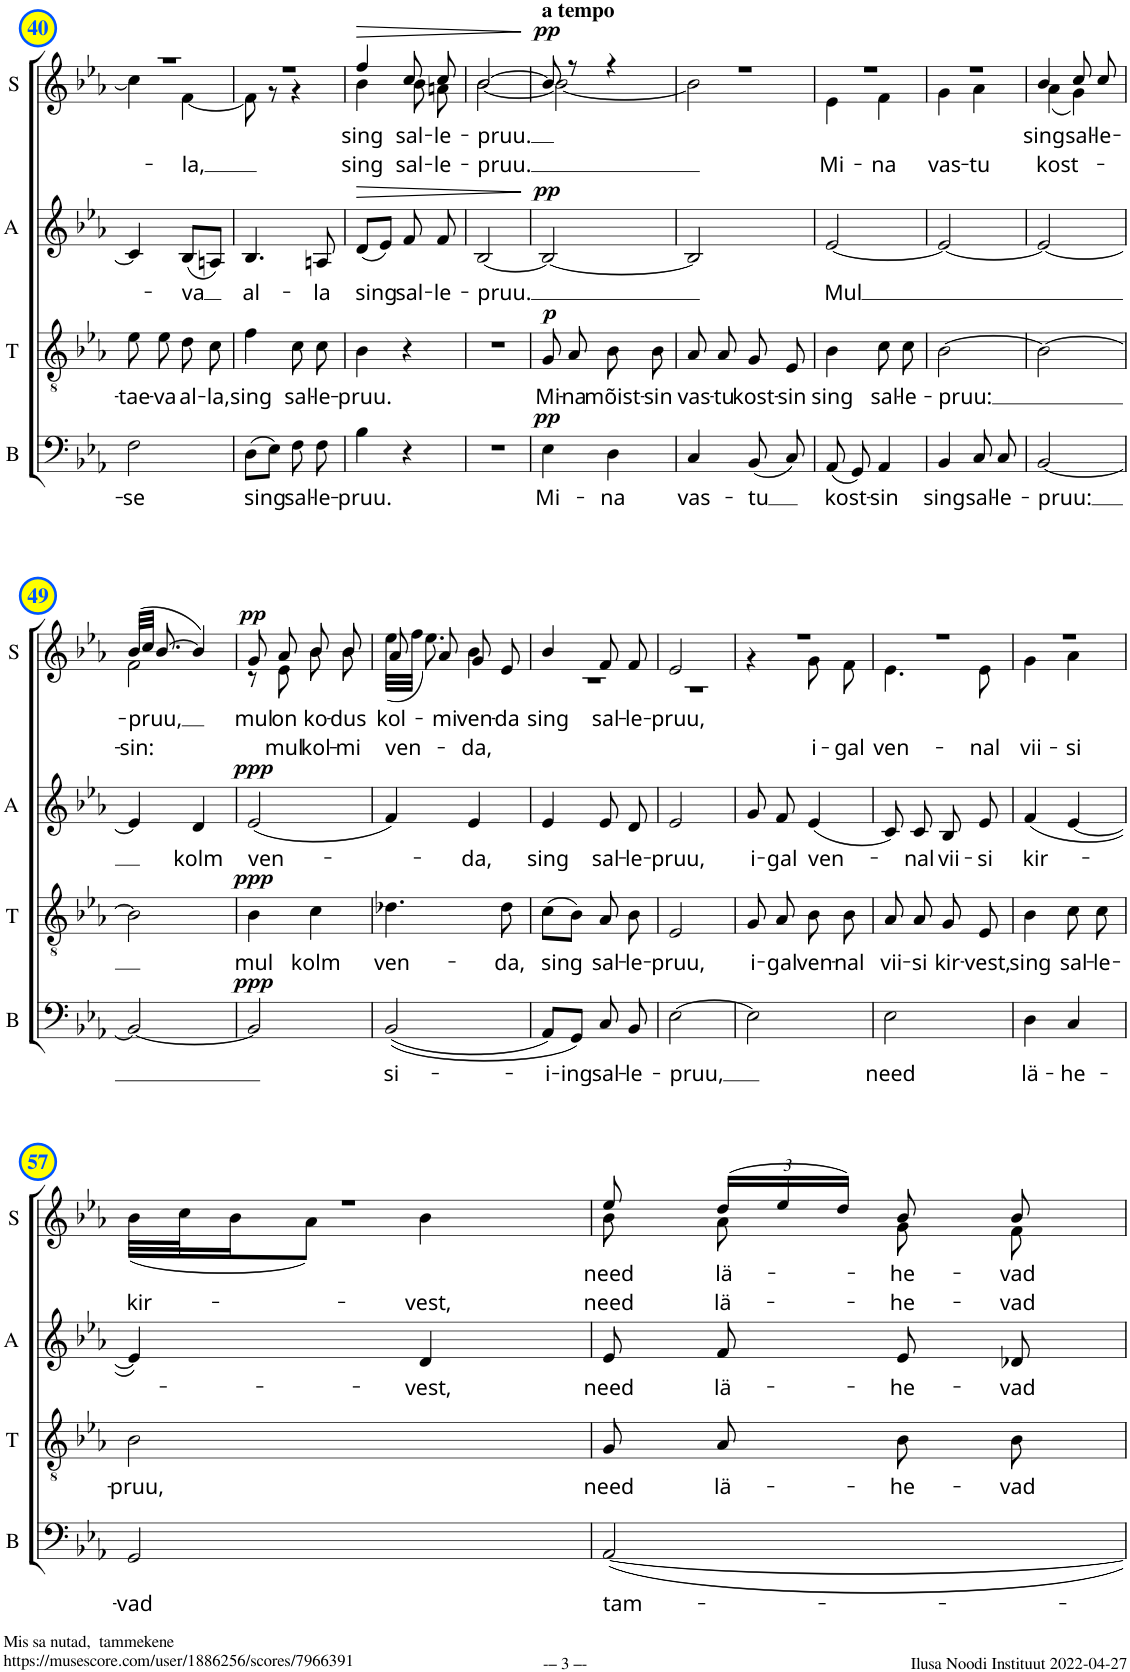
**kern	**text	**dynam	**kern	**text	**dynam	**kern	**text	**dynam	**kern	**text	**text	**dynam
*part4	*part4	*part4	*part3	*part3	*part3	*part2	*part2	*part2	*part1	*part1	*part1	*part1
*staff4	*staff4	*staff4	*staff3	*staff3	*staff3	*staff2	*staff2	*staff2	*staff1	*staff1	*staff1	*staff1
*I"B	*	*	*I"T	*	*	*I"A	*	*	*I"S	*	*	*
*I'B	*	*	*I'T	*	*	*I'A	*	*	*I'S	*	*	*
!!LO:PB:g=z
*clefF4	*	*	*clefGv2	*	*	*clefG2	*	*	*clefG2	*	*	*
*	*	*	*	*	*	*Trd1c2	*	*	*	*	*	*
*k[b-e-a-]	*	*	*k[b-e-a-]	*	*	*k[b-e-a-]	*	*	*k[b-e-a-]	*	*	*
*M2/4	*	*	*M2/4	*	*	*M2/4	*	*	*M2/4	*	*	*
=40	=40	=40	=40	=40	=40	=40	=40	=40	=40	=40	=40	=40
!	!LO:LY:b	!	!	!LO:LY:b	!	!	!	!	!	!	!	!
*	*	*	*	*	*	*	*	*	*^	*	*	*
2F\	-se	.	8e-\	-tae-	.	4c/]	.	.	2r	4cc\]	.	.	.
!	!	!	!	!LO:LY:b	!	!	!	!	!	!	!	!	!
.	.	.	8e-\	-va	.	.	.	.	.	.	.	.	.
!	!	!	!	!LO:LY:b	!	!	!LO:LY:b	!	!	!	!	!LO:LY:b	!
.	.	.	8d\	al-	.	(8B-/L	-va	.	.	[4f\	.	-la,	.
!	!	!	!	!LO:LY:b	!	!	!	!	!	!	!	!	!
.	.	.	8c\	la,	.	8An/J)	.	.	.	.	.	.	.
=41	=41	=41	=41	=41	=41	=41	=41	=41	=41	=41	=41	=41	=41
!	!LO:LY:b	!	!	!LO:LY:b	!	!	!LO:LY:b	!	!	!	!	!	!
(8D\L	sing	.	4f\	sing	.	4.B-/	al-	.	2r	8f\]	.	.	.
8E-\J)	.	.	.	.	.	.	.	.	.	8r	.	.	.
!	!LO:LY:b	!	!	!LO:LY:b	!	!	!	!	!	!	!	!	!
8F\	sal-	.	8c\	sal-	.	.	.	.	.	4r	.	.	.
!	!LO:LY:b	!	!	!LO:LY:b	!	!	!LO:LY:b	!	!	!	!	!	!
8F\	-le-	.	8c\	-le-	.	8An/	-la	.	.	.	.	.	.
=42	=42	=42	=42	=42	=42	=42	=42	=42	=42	=42	=42	=42	=42
!	!LO:LY:b	!	!	!LO:LY:b	!	!	!LO:LY:b	!LO:HP:b	!	!	!LO:LY:b	!	!LO:HP:b
!	!	!	!	!	!	!	!	!	!	!	!	!LO:LY:b	!
4B-\	-pruu.	.	4B-\	-pruu.	.	(8d/L	sing	>	4ff/	4b-\	.	sing	>
.	.	.	.	.	.	8e-/J)	.	.	.	.	.	.	.
!	!	!	!	!	!	!	!LO:LY:b	!	!	!	!LO:LY:b	!	!
!	!	!	!	!	!	!	!	!	!	!	!	!LO:LY:b	!
4r	.	.	4r	.	.	8f/	sal-	.	8cc/	8b-\	.	sal-	.
!	!	!	!	!	!	!	!LO:LY:b	!	!	!	!LO:LY:b	!	!
!	!	!	!	!	!	!	!	!	!	!	!	!LO:LY:b	!
.	.	.	.	.	.	8f/	-le-	.	8cc/	8an\	.	-le-	.
=43	=43	=43	=43	=43	=43	=43	=43	=43	=43	=43	=43	=43	=43
!	!	!	!	!	!	!	!LO:LY:b	!	!	!	!LO:LY:b	!	!
!	!	!	!	!	!	!	!	!	!	!	!	!LO:LY:b	!
2r	.	.	2r	.	.	[2B-/	-pruu.	.	[2b-/	[2b-\	.	-pruu.	.
*	*	*	*	*	*	*	*	*	*v	*v	*	*	*
.	.	.	.	.	.	.	.	]	.	.	.	]
=44	=44	=44	=44	=44	=44	=44	=44	=44	=44	=44	=44	=44
!	!	!	!	!	!	!	!	!	!LO:TX:a:B:t=a tempo	!	!	!
!	!LO:LY:b	!LO:DY:a	!	!LO:LY:b	!LO:DY:a	!	!	!LO:DY:a	!	!	!	!LO:DY:a
*	*	*	*	*	*	*	*	*	*^	*	*	*
4E-\	Mi-	pp	8G/	Mi-	p	2B-/_	.	pp	8b-/]	2b-\_	.	.	pp
!	!	!	!	!LO:LY:b	!	!	!	!	!	!	!	!	!
.	.	.	8A-/	-na	.	.	.	.	8r	.	.	.	.
!	!LO:LY:b	!	!	!LO:LY:b	!	!	!	!	!	!	!	!	!
4D\	-na	.	8B-\	mõist-	.	.	.	.	4r	.	.	.	.
!	!	!	!	!LO:LY:b	!	!	!	!	!	!	!	!	!
.	.	.	8B-\	-sin	.	.	.	.	.	.	.	.	.
=45	=45	=45	=45	=45	=45	=45	=45	=45	=45	=45	=45	=45	=45
!	!LO:LY:b	!	!	!LO:LY:b	!	!	!	!	!	!	!	!	!
4C/	vas-	.	8A-/	vas-	.	2B-/]	.	.	2r	2b-\]	.	.	.
!	!	!	!	!LO:LY:b	!	!	!	!	!	!	!	!	!
.	.	.	8A-/	-tu	.	.	.	.	.	.	.	.	.
!	!LO:LY:b	!	!	!LO:LY:b	!	!	!	!	!	!	!	!	!
(8BB-/	-tu	.	8G/	kost-	.	.	.	.	.	.	.	.	.
!	!	!	!	!LO:LY:b	!	!	!	!	!	!	!	!	!
8C/)	.	.	8E-/	-sin	.	.	.	.	.	.	.	.	.
=46	=46	=46	=46	=46	=46	=46	=46	=46	=46	=46	=46	=46	=46
!	!LO:LY:b	!	!	!LO:LY:b	!	!	!LO:LY:b	!	!	!	!	!LO:LY:b	!
(8AA-/	kost-	.	4B-\	sing	.	[2e-/	Mul	.	2r	4e-\	.	Mi-	.
8GG/)	.	.	.	.	.	.	.	.	.	.	.	.	.
!	!LO:LY:b	!	!	!LO:LY:b	!	!	!	!	!	!	!	!LO:LY:b	!
4AA-/	-sin	.	8c\	sal-	.	.	.	.	.	4f\	.	-na	.
!	!	!	!	!LO:LY:b	!	!	!	!	!	!	!	!	!
.	.	.	8c\	-le-	.	.	.	.	.	.	.	.	.
=47	=47	=47	=47	=47	=47	=47	=47	=47	=47	=47	=47	=47	=47
!	!LO:LY:b	!	!	!LO:LY:b	!	!	!	!	!	!	!	!LO:LY:b	!
4BB-/	sing	.	[2B-\	-pruu:	.	2e-/_	.	.	2r	4g\	.	vas-	.
!	!LO:LY:b	!	!	!	!	!	!	!	!	!	!	!LO:LY:b	!
8C/	sal-	.	.	.	.	.	.	.	.	4a-\	.	-tu	.
!	!LO:LY:b	!	!	!	!	!	!	!	!	!	!	!	!
8C/	-le-	.	.	.	.	.	.	.	.	.	.	.	.
=48	=48	=48	=48	=48	=48	=48	=48	=48	=48	=48	=48	=48	=48
!	!LO:LY:b	!	!	!	!	!	!	!	!	!	!LO:LY:b	!	!
!	!	!	!	!	!	!	!	!	!	!	!	!LO:LY:b	!
[2BB-/	-pruu:	.	2B-\_	.	.	2e-/_	.	.	4b-/	(4a-\	.	kost-	.
!	!	!	!	!	!	!	!	!	!	!	!LO:LY:b	!	!
.	.	.	.	.	.	.	.	.	8cc/	4g\)	sal-	.	.
!	!	!	!	!	!	!	!	!	!	!	!LO:LY:b	!	!
.	.	.	.	.	.	.	.	.	8cc/	.	-le-	.	.
!!LO:LB:g=z	!!
=49	=49	=49	=49	=49	=49	=49	=49	=49	=49	=49	=49	=49	=49
!	!	!	!	!	!	!	!	!	!	!	!LO:LY:b	!	!
!	!	!	!	!	!	!	!	!	!	!	!	!LO:LY:b	!
2BB-/_	.	.	2B-\]	.	.	4e-/]	.	.	(32b-/LLL	2f\	.	-sin:	.
.	.	.	.	.	.	.	.	.	32cc/JJJ	.	.	.	.
.	.	.	.	.	.	.	.	.	[8.b-/	.	.	.	.
!	!	!	!	!	!	!	!LO:LY:b	!	!	!	!	!	!
.	.	.	.	.	.	4d/	kolm	.	4b-/])	.	.	.	.
=50	=50	=50	=50	=50	=50	=50	=50	=50	=50	=50	=50	=50	=50
!	!	!LO:DY:a	!	!LO:LY:b	!LO:DY:a	!	!LO:LY:b	!LO:DY:a	!	!	!LO:LY:b	!	!LO:DY:a
2BB-/]	.	ppp	4B-\	mul	ppp	(2e-/	ven-	ppp	8g/	8r	mul	.	pp
!	!	!	!	!	!	!	!	!	!	!	!LO:LY:b	!	!
!	!	!	!	!	!	!	!	!	!	!	!	!LO:LY:b	!
.	.	.	.	.	.	.	.	.	8a-/	8e-\	.	mul	.
!	!	!	!	!LO:LY:b	!	!	!	!	!	!	!LO:LY:b	!	!
!	!	!	!	!	!	!	!	!	!	!	!	!LO:LY:b	!
.	.	.	4c\	kolm	.	.	.	.	8b-/	8b-\	.	kol-	.
!	!	!	!	!	!	!	!	!	!	!	!LO:LY:b	!	!
!	!	!	!	!	!	!	!	!	!	!	!	!LO:LY:b	!
.	.	.	.	.	.	.	.	.	8b-/	8b-\	.	-mi	.
=51	=51	=51	=51	=51	=51	=51	=51	=51	=51	=51	=51	=51	=51
!	!LO:LY:b	!	!	!LO:LY:b	!	!	!	!	!	!	!LO:LY:b	!	!
!	!	!	!	!	!	!	!	!	!	!	!	!LO:LY:b	!
((2BB-/	si-	.	4.d-X\	ven-	.	4f/)	.	.	8a-/	(32ee-\LLL	.	ven-	.
.	.	.	.	.	.	.	.	.	.	32ff\JJJ	.	.	.
.	.	.	.	.	.	.	.	.	.	8.ee-\)	.	.	.
!	!	!	!	!	!	!	!	!	!	!	!LO:LY:b	!	!
.	.	.	.	.	.	.	.	.	8a-/	.	mi	.	.
!	!	!	!	!	!	!	!LO:LY:b	!	!	!	!LO:LY:b	!	!
!	!	!	!	!	!	!	!	!	!	!	!	!LO:LY:b	!
.	.	.	.	.	.	4e-/	-da,	.	8g/	4b-\	.	-da,	.
!	!	!	!	!LO:LY:b	!	!	!	!	!	!	!LO:LY:b	!	!
.	.	.	8d-\	-da,	.	.	.	.	8e-/	.	-da	.	.
=52	=52	=52	=52	=52	=52	=52	=52	=52	=52	=52	=52	=52	=52
!	!LO:LY:b	!	!	!LO:LY:b	!	!	!LO:LY:b	!	!	!	!LO:LY:b	!	!
8AA-/L)	-i-	.	(8c\L	sing	.	4e-/	sing	.	4b-/	2r	sing	.	.
!	!LO:LY:b	!	!	!	!	!	!	!	!	!	!	!	!
8GG/J)	-ing	.	8B-\J)	.	.	.	.	.	.	.	.	.	.
!	!LO:LY:b	!	!	!LO:LY:b	!	!	!LO:LY:b	!	!	!	!LO:LY:b	!	!
8C/	sal-	.	8A-/	sal-	.	8e-/	sal-	.	8f/	.	sal-	.	.
!	!LO:LY:b	!	!	!LO:LY:b	!	!	!LO:LY:b	!	!	!	!LO:LY:b	!	!
8BB-/	-le-	.	8B-\	-le-	.	8d/	-le-	.	8f/	.	-le-	.	.
=53	=53	=53	=53	=53	=53	=53	=53	=53	=53	=53	=53	=53	=53
!	!LO:LY:b	!	!	!LO:LY:b	!	!	!LO:LY:b	!	!	!	!LO:LY:b	!	!
[2E-\	-pruu,	.	2E-/	-pruu,	.	2e-/	-pruu,	.	2e-/	2r	-pruu,	.	.
=54	=54	=54	=54	=54	=54	=54	=54	=54	=54	=54	=54	=54	=54
!	!	!	!	!LO:LY:b	!	!	!LO:LY:b	!	!	!	!	!	!
2E-\]	.	.	8G/	i-	.	8g/	i-	.	2r	4r	.	.	.
!	!	!	!	!LO:LY:b	!	!	!LO:LY:b	!	!	!	!	!	!
.	.	.	8A-/	-gal	.	8f/	-gal	.	.	.	.	.	.
!	!	!	!	!LO:LY:b	!	!	!LO:LY:b	!	!	!	!	!LO:LY:b	!
.	.	.	8B-\	ven-	.	(4e-/	ven-	.	.	8g\	.	i-	.
!	!	!	!	!LO:LY:b	!	!	!	!	!	!	!	!LO:LY:b	!
.	.	.	8B-\	-nal	.	.	.	.	.	8f\	.	-gal	.
=55	=55	=55	=55	=55	=55	=55	=55	=55	=55	=55	=55	=55	=55
!	!LO:LY:b	!	!	!LO:LY:b	!	!	!	!	!	!	!	!LO:LY:b	!
2E-\	need	.	8A-/	vii-	.	8c/)	.	.	2r	4.e-\	.	ven-	.
!	!	!	!	!LO:LY:b	!	!	!LO:LY:b	!	!	!	!	!	!
.	.	.	8A-/	-si	.	8c/	-nal	.	.	.	.	.	.
!	!	!	!	!LO:LY:b	!	!	!LO:LY:b	!	!	!	!	!	!
.	.	.	8G/	kir-	.	8B-/	vii-	.	.	.	.	.	.
!	!	!	!	!LO:LY:b	!	!	!LO:LY:b	!	!	!	!	!LO:LY:b	!
.	.	.	8E-/	-vest,	.	8e-/	-si	.	.	8e-\	.	-nal	.
=56	=56	=56	=56	=56	=56	=56	=56	=56	=56	=56	=56	=56	=56
!	!LO:LY:b	!	!	!LO:LY:b	!	!	!LO:LY:b	!	!	!	!	!LO:LY:b	!
4D\	lä-	.	4B-\	sing	.	(4f/	kir-	.	2r	4g\	.	vii-	.
!	!LO:LY:b	!	!	!LO:LY:b	!	!	!	!	!	!	!	!LO:LY:b	!
4C/	-he-	.	8c\	sal-	.	[4e-/	.	.	.	4a-\	.	-si	.
!	!	!	!	!LO:LY:b	!	!	!	!	!	!	!	!	!
.	.	.	8c\	-le-	.	.	.	.	.	.	.	.	.
!!LO:LB:g=z	!!
=57	=57	=57	=57	=57	=57	=57	=57	=57	=57	=57	=57	=57	=57
!	!LO:LY:b	!	!	!LO:LY:b	!	!	!	!	!	!	!	!LO:LY:b	!
2GG/	-vad	.	2B-\	-pruu,	.	4e-/])	.	.	2r	(32b-\LLL	.	kir-	.
.	.	.	.	.	.	.	.	.	.	32cc\J	.	.	.
.	.	.	.	.	.	.	.	.	.	16b-\J	.	.	.
.	.	.	.	.	.	.	.	.	.	8a-\J)	.	.	.
!	!	!	!	!	!	!	!LO:LY:b	!	!	!	!	!LO:LY:b	!
.	.	.	.	.	.	4d/	-vest,	.	.	4b-\	.	-vest,	.
=58	=58	=58	=58	=58	=58	=58	=58	=58	=58	=58	=58	=58	=58
!	!LO:LY:b	!	!	!LO:LY:b	!	!	!LO:LY:b	!	!	!	!LO:LY:b	!	!
!	!	!	!	!	!	!	!	!	!	!	!	!LO:LY:b	!
[2AA-/	tam-	.	8G/	need	.	8e-/	need	.	8ee-/	8b-\	.	need	.
!	!	!	!	!LO:LY:b	!	!	!LO:LY:b	!	!	!	!	!	!
*	*	*	*	*	*	*	*	*	*Xbrackettup	*	*	*	*
!	!	!	!	!	!	!	!	!	!	!	!LO:LY:b	!	!
!	!	!	!	!	!	!	!	!	!	!	!	!LO:LY:b	!
.	.	.	8A-/	lä-	.	8f/	lä-	.	(24dd/LL	8a-\	.	lä-	.
.	.	.	.	.	.	.	.	.	24ee-/	.	.	.	.
.	.	.	.	.	.	.	.	.	24dd/JJ)	.	.	.	.
!	!	!	!	!LO:LY:b	!	!	!LO:LY:b	!	!	!	!LO:LY:b	!	!
!	!	!	!	!	!	!	!	!	!	!	!	!LO:LY:b	!
.	.	.	8B-\	-he-	.	8e-/	-he-	.	8b-/	8g\	.	he-	.
!	!	!	!	!LO:LY:b	!	!	!LO:LY:b	!	!	!	!LO:LY:b	!	!
!	!	!	!	!	!	!	!	!	!	!	!	!LO:LY:b	!
.	.	.	8B-\	-vad	.	8d-X/	-vad	.	8b-/	8f\	.	-vad	.
*	*	*	*	*	*	*	*	*	*v	*v	*	*	*
=	=	=	=	=	=	=	=	=	=	=	=	=
*-	*-	*-	*-	*-	*-	*-	*-	*-	*-	*-	*-	*-
